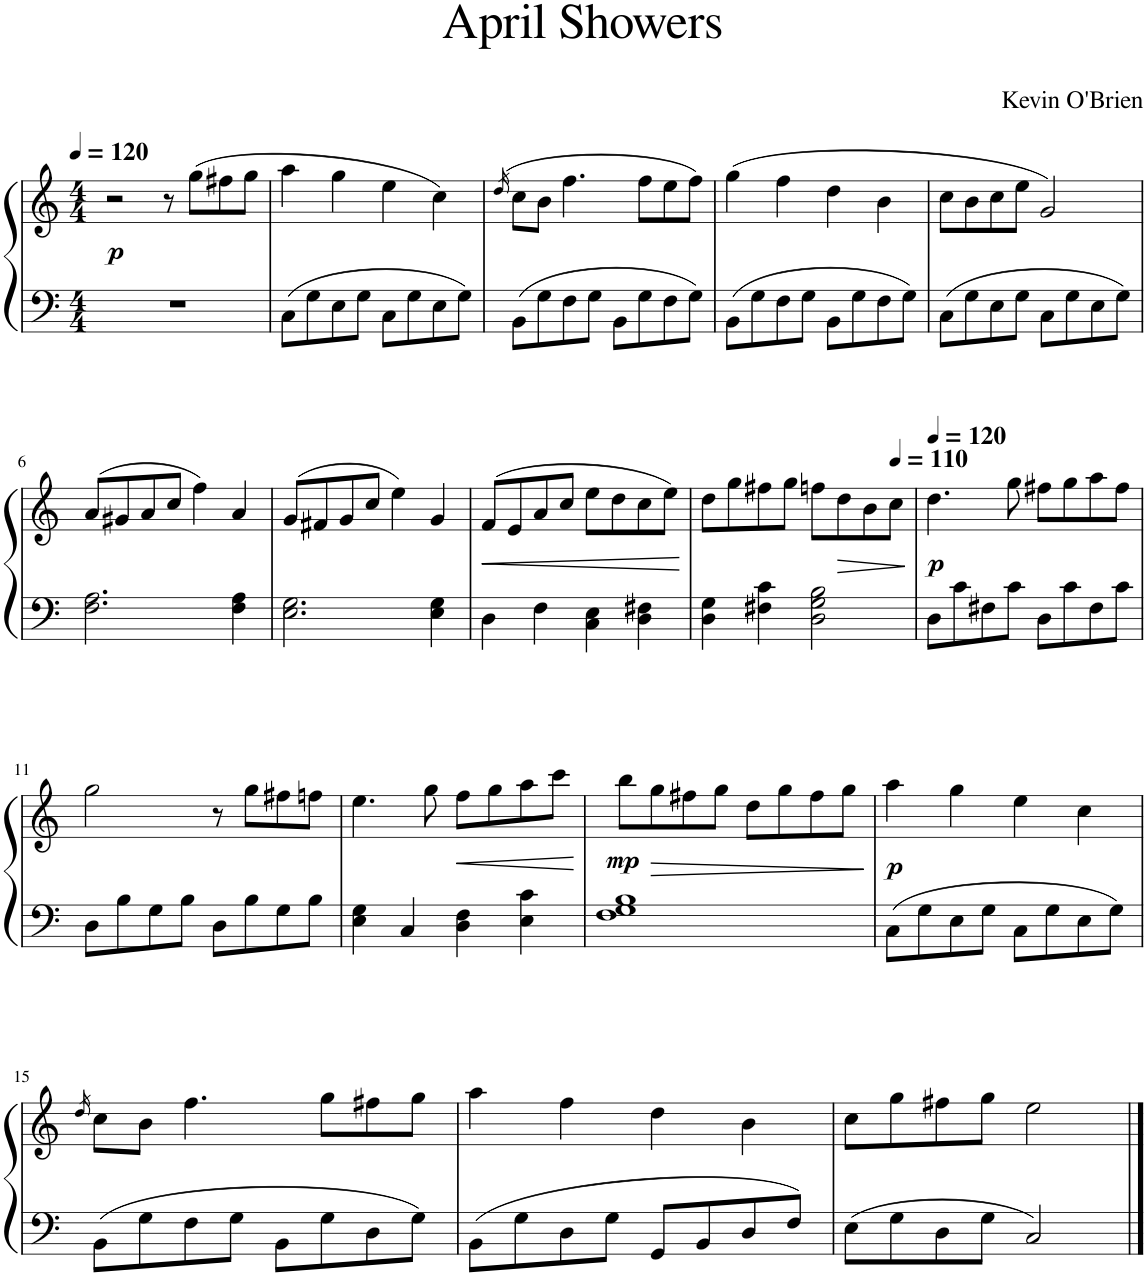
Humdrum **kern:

**kern	**kern	**dynam
*part1	*part1	*part1
*staff2	*staff1	*staff1/2
*I"Piano	*	*
*I'Pno.	*	*
*clefF4	*clefG2	*
*k[]	*k[]	*
*M4/4	*M4/4	*
*MM120	*MM120	*
=1	=1	=1
!	!	!LO:DY:b
1r	2r	p
.	8r	.
.	(8gg\L	.
.	8ff#X\	.
.	8gg\J	.
=2	=2	=2
8C\L	4aa\	.
8G\	.	.
8E\	4gg\	.
8G\J	.	.
8C\L	4ee\	.
8G\	.	.
8E\	4cc\)	.
8G\J	.	.
=3	=3	=3
.	(16qdd/	.
8BB\L	8cc\L	.
8G\	8b\J	.
8F\	4.ff\	.
8G\J	.	.
8BB\L	.	.
8G\	8ff\L	.
8F\	8ee\	.
8G\J	8ff\J)	.
=4	=4	=4
8BB\L	(4gg\	.
8G\	.	.
8F\	4ff\	.
8G\J	.	.
8BB\L	4dd\	.
8G\	.	.
8F\	4b\	.
8G\J	.	.
=5	=5	=5
8C\L	8cc\L	.
8G\	8b\	.
8E\	8cc\	.
8G\J	8ee\J	.
8C\L	2g/)	.
8G\	.	.
8E\	.	.
8G\J	.	.
!!LO:LB:g=z
=6	=6	=6
2.F\ 2.A\	(8a/L	.
.	8g#X/	.
.	8a/	.
.	8cc/J	.
.	4ff\)	.
4F\ 4A\	4a/	.
=7	=7	=7
2.E\ 2.G\	(8g/L	.
.	8f#X/	.
.	8g/	.
.	8cc/J	.
.	4ee\)	.
4E\ 4G\	4g/	.
=8	=8	=8
!	!	!LO:HP:b
4D\	(8f/L	<
.	8e/	.
4F\	8a/	.
.	8cc/J	.
4C\ 4E\	8ee\L	.
.	8dd\	.
4D\ 4F#X\	8cc\	.
.	8ee\J)	.
.	.	[
=9	=9	=9
4D\ 4G\	8dd\L	.
.	8gg\	.
4F#X\ 4c\	8ff#X\	.
.	8gg\J	.
2D\ 2G\ 2B\	8ffn\L	.
!	!	!LO:HP:b
.	8dd\	>
.	8b\	.
*	*MM110	*
.	8cc\J	.
.	.	]
=10	=10	=10
*	*MM120	*
!	!	!LO:DY:b
8D\L	4.dd\	p
8c\	.	.
8F#X\	.	.
8c\J	8gg\	.
8D\L	8ff#X\L	.
8c\	8gg\	.
8F#\	8aa\	.
8c\J	8ff#\J	.
!!LO:LB:g=z
=11	=11	=11
8D\L	2gg\	.
8B\	.	.
8G\	.	.
8B\J	.	.
8D\L	8r	.
8B\	8gg\L	.
8G\	8ff#X\	.
8B\J	8ffn\J	.
=12	=12	=12
4E\ 4G\	4.ee\	.
4C/	.	.
.	8gg\	.
!	!	!LO:HP:b
4D\ 4F\	8ff\L	<
.	8gg\	.
4E\ 4c\	8aa\	.
.	8ccc\J	.
.	.	[
=13	=13	=13
!	!	!LO:DY:b
1F 1G 1B	8bb\L	mp
!	!	!LO:HP:b
.	8gg\	>
.	8ff#X\	.
.	8gg\J	.
.	8dd\L	.
.	8gg\	.
.	8ff#\	.
.	8gg\J	.
.	.	]
=14	=14	=14
!	!	!LO:DY:b
8C\L	4aa\	p
8G\	.	.
8E\	4gg\	.
8G\J	.	.
8C\L	4ee\	.
8G\	.	.
8E\	4cc\	.
8G\J	.	.
!!LO:LB:g=z
=15	=15	=15
.	16qdd/	.
8BB\L	8cc\L	.
8G\	8b\J	.
8F\	4.ff\	.
8G\J	.	.
8BB\L	.	.
8G\	8gg\L	.
8D\	8ff#X\	.
8G\J	8gg\J	.
=16	=16	=16
8BB\L	4aa\	.
8G\	.	.
8D\	4ff\	.
8G\J	.	.
8GG/L	4dd\	.
8BB/	.	.
8D/	4b\	.
8F/J	.	.
=17	=17	=17
8E\L	8cc\L	.
8G\	8gg\	.
8D\	8ff#X\	.
8G\J	8gg\J	.
2C/	2ee\	.
==	==	==
*-	*-	*-
